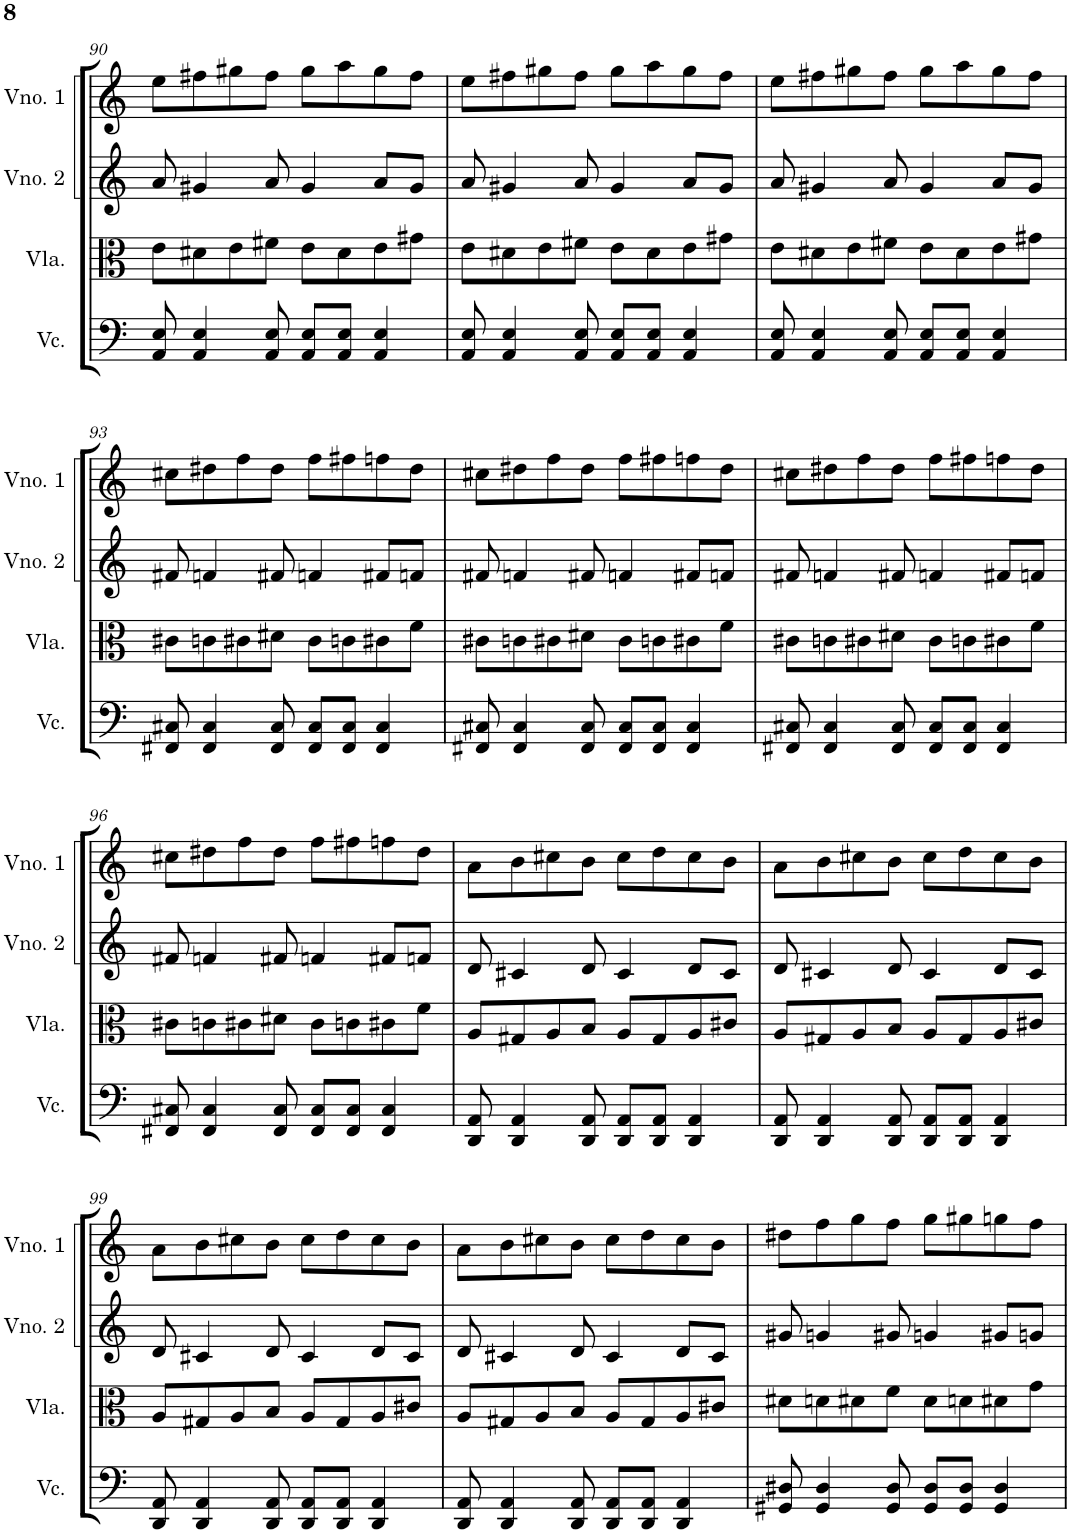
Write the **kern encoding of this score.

**kern	**kern	**kern	**kern
*part4	*part3	*part2	*part1
*staff4	*staff3	*staff2	*staff1
*I"Violoncelo	*I"Viola	*I"Violino 2	*I"Violino 1
*I'Vc.	*I'Vla.	*I'Vno. 2	*I'Vno. 1
!!LO:PB:g=z
*clefF4	*clefC3	*clefG2	*clefG2
*k[]	*k[]	*k[]	*k[]
*M4/4	*M4/4	*M4/4	*M4/4
=90	=90	=90	=90
8AA/ 8E/	8e\L	8a/	8ee\L
4AA/ 4E/	8d#X\	4g#X/	8ff#X\
.	8e\	.	8gg#X\
8AA/ 8E/	8f#X\J	8a/	8ff#\J
8AA/ 8E/L	8e\L	4g#/	8gg#\L
8AA/ 8E/J	8d#\	.	8aa\
4AA/ 4E/	8e\	8a/L	8gg#\
.	8g#X\J	8g#/J	8ff#\J
=91	=91	=91	=91
8AA/ 8E/	8e\L	8a/	8ee\L
4AA/ 4E/	8d#X\	4g#X/	8ff#X\
.	8e\	.	8gg#X\
8AA/ 8E/	8f#X\J	8a/	8ff#\J
8AA/ 8E/L	8e\L	4g#/	8gg#\L
8AA/ 8E/J	8d#\	.	8aa\
4AA/ 4E/	8e\	8a/L	8gg#\
.	8g#X\J	8g#/J	8ff#\J
=92	=92	=92	=92
8AA/ 8E/	8e\L	8a/	8ee\L
4AA/ 4E/	8d#X\	4g#X/	8ff#X\
.	8e\	.	8gg#X\
8AA/ 8E/	8f#X\J	8a/	8ff#\J
8AA/ 8E/L	8e\L	4g#/	8gg#\L
8AA/ 8E/J	8d#\	.	8aa\
4AA/ 4E/	8e\	8a/L	8gg#\
.	8g#X\J	8g#/J	8ff#\J
!!LO:LB:g=z
=93	=93	=93	=93
8FF#X/ 8C#X/	8c#X\L	8f#X/	8cc#X\L
4FF#/ 4C#/	8cn\	4fn/	8dd#X\
.	8c#X\	.	8ff\
8FF#/ 8C#/	8d#X\J	8f#X/	8dd#\J
8FF#/ 8C#/L	8c#\L	4fn/	8ff\L
8FF#/ 8C#/J	8cn\	.	8ff#X\
4FF#/ 4C#/	8c#X\	8f#X/L	8ffn\
.	8f\J	8fn/J	8dd#\J
=94	=94	=94	=94
8FF#X/ 8C#X/	8c#X\L	8f#X/	8cc#X\L
4FF#/ 4C#/	8cn\	4fn/	8dd#X\
.	8c#X\	.	8ff\
8FF#/ 8C#/	8d#X\J	8f#X/	8dd#\J
8FF#/ 8C#/L	8c#\L	4fn/	8ff\L
8FF#/ 8C#/J	8cn\	.	8ff#X\
4FF#/ 4C#/	8c#X\	8f#X/L	8ffn\
.	8f\J	8fn/J	8dd#\J
=95	=95	=95	=95
8FF#X/ 8C#X/	8c#X\L	8f#X/	8cc#X\L
4FF#/ 4C#/	8cn\	4fn/	8dd#X\
.	8c#X\	.	8ff\
8FF#/ 8C#/	8d#X\J	8f#X/	8dd#\J
8FF#/ 8C#/L	8c#\L	4fn/	8ff\L
8FF#/ 8C#/J	8cn\	.	8ff#X\
4FF#/ 4C#/	8c#X\	8f#X/L	8ffn\
.	8f\J	8fn/J	8dd#\J
!!LO:LB:g=z
=96	=96	=96	=96
8FF#X/ 8C#X/	8c#X\L	8f#X/	8cc#X\L
4FF#/ 4C#/	8cn\	4fn/	8dd#X\
.	8c#X\	.	8ff\
8FF#/ 8C#/	8d#X\J	8f#X/	8dd#\J
8FF#/ 8C#/L	8c#\L	4fn/	8ff\L
8FF#/ 8C#/J	8cn\	.	8ff#X\
4FF#/ 4C#/	8c#X\	8f#X/L	8ffn\
.	8f\J	8fn/J	8dd#\J
=97	=97	=97	=97
8DD/ 8AA/	8A/L	8d/	8a\L
4DD/ 4AA/	8G#X/	4c#X/	8b\
.	8A/	.	8cc#X\
8DD/ 8AA/	8B/J	8d/	8b\J
8DD/ 8AA/L	8A/L	4c#/	8cc#\L
8DD/ 8AA/J	8G#/	.	8dd\
4DD/ 4AA/	8A/	8d/L	8cc#\
.	8c#X/J	8c#/J	8b\J
=98	=98	=98	=98
8DD/ 8AA/	8A/L	8d/	8a\L
4DD/ 4AA/	8G#X/	4c#X/	8b\
.	8A/	.	8cc#X\
8DD/ 8AA/	8B/J	8d/	8b\J
8DD/ 8AA/L	8A/L	4c#/	8cc#\L
8DD/ 8AA/J	8G#/	.	8dd\
4DD/ 4AA/	8A/	8d/L	8cc#\
.	8c#X/J	8c#/J	8b\J
!!LO:LB:g=z
=99	=99	=99	=99
8DD/ 8AA/	8A/L	8d/	8a\L
4DD/ 4AA/	8G#X/	4c#X/	8b\
.	8A/	.	8cc#X\
8DD/ 8AA/	8B/J	8d/	8b\J
8DD/ 8AA/L	8A/L	4c#/	8cc#\L
8DD/ 8AA/J	8G#/	.	8dd\
4DD/ 4AA/	8A/	8d/L	8cc#\
.	8c#X/J	8c#/J	8b\J
=100	=100	=100	=100
8DD/ 8AA/	8A/L	8d/	8a\L
4DD/ 4AA/	8G#X/	4c#X/	8b\
.	8A/	.	8cc#X\
8DD/ 8AA/	8B/J	8d/	8b\J
8DD/ 8AA/L	8A/L	4c#/	8cc#\L
8DD/ 8AA/J	8G#/	.	8dd\
4DD/ 4AA/	8A/	8d/L	8cc#\
.	8c#X/J	8c#/J	8b\J
=101	=101	=101	=101
8GG#X/ 8D#X/	8d#X\L	8g#X/	8dd#X\L
4GG#/ 4D#/	8dn\	4gn/	8ff\
.	8d#X\	.	8gg\
8GG#/ 8D#/	8f\J	8g#X/	8ff\J
8GG#/ 8D#/L	8d#\L	4gn/	8gg\L
8GG#/ 8D#/J	8dn\	.	8gg#X\
4GG#/ 4D#/	8d#X\	8g#X/L	8ggn\
.	8g\J	8gn/J	8ff\J
=	=	=	=
*-	*-	*-	*-
